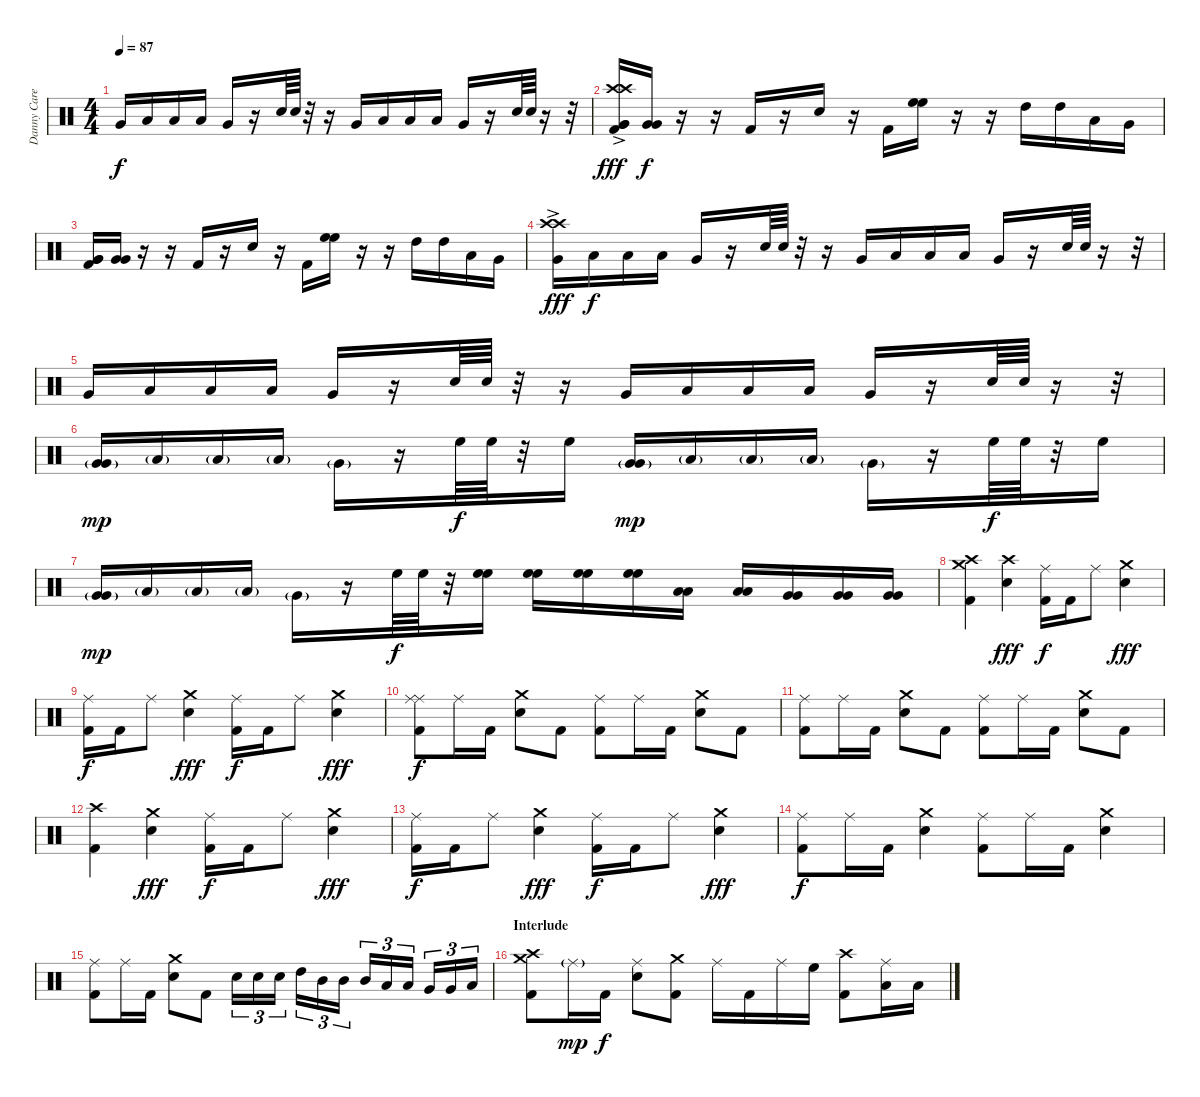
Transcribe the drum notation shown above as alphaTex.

\track ("Danny Carey" "Danny Care") {instrument percussion}
\staff {score}
\articulation defaults
\ts (4 4)
\tempo 87
\clef neutral
\ks c "Very Low Tom (hit)".16{dy f} "Low Floor Tom (hit)".16 "Low Floor Tom (hit)".16 "Low Floor Tom (hit)".16 "Very Low Tom (hit)".16
r.16 "Electric Snare (hit)".64 "Electric Snare (hit)".64 r.32 r.16 "Very Low Tom (hit)".16 "Low Floor Tom (hit)".16 "Low Floor Tom (hit)".16 "Low Floor Tom (hit)".16 "Very Low Tom (hit)".16 r.16 "Electric Snare (hit)".64 "Electric Snare (hit)".64 r.16 r.32 |
("Crash high (hit)" "Crash high (hit)"{ac} "Very Low Tom (hit)" "Very Low Tom (hit)" "Kick (hit) 2").16{dy fff} ("Very Low Tom (hit)" "Very Low Tom (hit)").16{dy f} r.16 r.16 "Kick (hit) 2".16 r.16 "Electric Snare (hit)".16 r.16 "Kick (hit) 2".16 ("High Floor Tom (hit)" "High Floor Tom (hit)").16 r.16 r.16 "High Tom (hit)".16 "High Tom (hit)".16 "Low Tom (hit)".16 "Very Low Tom (hit)".16 |
("Very Low Tom (hit)" "Very Low Tom (hit)" "Kick (hit) 2").16 ("Very Low Tom (hit)" "Very Low Tom (hit)").16 r.16 r.16 "Kick (hit) 2".16 r.16 "Electric Snare (hit)".16 r.16 "Kick (hit) 2".16 ("High Floor Tom (hit)" "High Floor Tom (hit)").16 r.16 r.16 "High Tom (hit)".16 "High Tom (hit)".16 "Low Tom (hit)".16 "Very Low Tom (hit)".16 |
("Crash high (hit)"{ac} "Crash high (hit)"{ac} "Very Low Tom (hit)").16{dy fff} "Low Floor Tom (hit)".16{dy f} "Low Floor Tom (hit)".16 "Low Floor Tom (hit)".16 "Very Low Tom (hit)".16 r.16 "Electric Snare (hit)".64 "Electric Snare (hit)".64 r.32 r.16 "Very Low Tom (hit)".16 "Low Floor Tom (hit)".16 "Low Floor Tom (hit)".16 "Low Floor Tom (hit)".16 "Very Low Tom (hit)".16 r.16 "Electric Snare (hit)".64 "Electric Snare (hit)".64 r.16 r.32 |
"Very Low Tom (hit)".16 "Low Floor Tom (hit)".16 "Low Floor Tom (hit)".16 "Low Floor Tom (hit)".16 "Very Low Tom (hit)".16 r.16 "Electric Snare (hit)".64 "Electric Snare (hit)".64 r.32 r.16 "Very Low Tom (hit)".16 "Low Floor Tom (hit)".16 "Low Floor Tom (hit)".16 "Low Floor Tom (hit)".16 "Very Low Tom (hit)".16 r.16 "Electric Snare (hit)".64 "Electric Snare (hit)".64 r.16 r.32 |
("Very Low Tom (hit)"{g} "Very Low Tom (hit)"{g}).16{dy mp} "Low Floor Tom (hit)"{g}.16 "Low Floor Tom (hit)"{g}.16 "Low Floor Tom (hit)"{g}.16 "Very Low Tom (hit)"{g}.16 r.16 "High Floor Tom (hit)".64{dy f} "High Floor Tom (hit)".64 r.32 "High Floor Tom (hit)".16 ("Very Low Tom (hit)"{g} "Very Low Tom (hit)"{g}).16{dy mp} "Low Floor Tom (hit)"{g}.16 "Low Floor Tom (hit)"{g}.16 "Low Floor Tom (hit)"{g}.16 "Very Low Tom (hit)"{g}.16 r.16 "High Floor Tom (hit)".64{dy f} "High Floor Tom (hit)".64 r.32 "High Floor Tom (hit)".16 |
("Very Low Tom (hit)"{g} "Very Low Tom (hit)"{g}).16{dy mp} "Low Floor Tom (hit)"{g}.16 "Low Floor Tom (hit)"{g}.16 "Low Floor Tom (hit)"{g}.16 "Very Low Tom (hit)"{g}.16 r.16 "High Floor Tom (hit)".64{dy f} "High Floor Tom (hit)".64 r.32 ("High Floor Tom (hit)" "High Floor Tom (hit)").16 ("High Floor Tom (hit)" "High Floor Tom (hit)").16 ("High Floor Tom (hit)" "High Floor Tom (hit)").16 ("High Floor Tom (hit)" "High Floor Tom (hit)").16 ("Low Tom (hit)" "Low Tom (hit)").16 ("Low Tom (hit)" "Low Tom (hit)").16 ("Very Low Tom (hit)" "Very Low Tom (hit)").16 ("Very Low Tom (hit)" "Very Low Tom (hit)").16 ("Very Low Tom (hit)" "Very Low Tom (hit)").16 |
("Crash high (hit)" "Crash medium (hit)" "Kick (hit) 2").4 ("Crash high (hit)" "Electric Snare (hit)").4{dy fff} ("Ride (middle)" "Kick (hit) 2").16{dy f} "Kick (hit) 2".16 "Ride (middle)".8 ("Crash medium (hit)" "Electric Snare (hit)").4{dy fff} |
("Ride (middle)" "Kick (hit) 2").16{dy f} "Kick (hit) 2".16 "Ride (middle)".8 ("Crash medium (hit)" "Electric Snare (hit)").4{dy fff} ("Ride (middle)" "Kick (hit) 2").16{dy f} "Kick (hit) 2".16 "Ride (middle)".8 ("Crash medium (hit)" "Electric Snare (hit)").4{dy fff} |
("Ride (middle)" "Ride (middle)" "Kick (hit) 2").8{dy f} "Ride (middle)".16 "Kick (hit) 2".16 ("Crash medium (hit)" "Electric Snare (hit)").8 "Kick (hit) 2".8 ("Ride (middle)" "Kick (hit) 2").8 "Ride (middle)".16 "Kick (hit) 2".16 ("Crash medium (hit)" "Electric Snare (hit)").8 "Kick (hit) 2".8 |
("Ride (middle)" "Kick (hit) 2").8 "Ride (middle)".16 "Kick (hit) 2".16 ("Crash medium (hit)" "Electric Snare (hit)").8 "Kick (hit) 2".8 ("Ride (middle)" "Kick (hit) 2").8 "Ride (middle)".16 "Kick (hit) 2".16 ("Crash medium (hit)" "Electric Snare (hit)").8 "Kick (hit) 2".8 |
("Crash high (hit)" "Kick (hit) 2").4 ("Crash medium (hit)" "Electric Snare (hit)").4{dy fff} ("Ride (middle)" "Kick (hit) 2").16{dy f} "Kick (hit) 2".16 "Ride (middle)".8 ("Crash medium (hit)" "Electric Snare (hit)").4{dy fff} |
("Ride (middle)" "Kick (hit) 2").16{dy f} "Kick (hit) 2".16 "Ride (middle)".8 ("Crash medium (hit)" "Electric Snare (hit)").4{dy fff} ("Ride (middle)" "Kick (hit) 2").16{dy f} "Kick (hit) 2".16 "Ride (middle)".8 ("Crash medium (hit)" "Electric Snare (hit)").4{dy fff} |
("Ride (middle)" "Kick (hit) 2").8{dy f} "Ride (middle)".16 "Kick (hit) 2".16 ("Crash medium (hit)" "Electric Snare (hit)").4 ("Ride (middle)" "Kick (hit) 2").8 "Ride (middle)".16 "Kick (hit) 2".16 ("Crash medium (hit)" "Electric Snare (hit)").4 |
("Ride (middle)" "Kick (hit) 2").8 "Ride (middle)".16 "Kick (hit) 2".16 ("Crash medium (hit)" "Electric Snare (hit)").8 "Kick (hit) 2".8 "Electric Snare (hit)".16{tu (3 2)} "Electric Snare (hit)".16{tu (3 2)} "Snare (hit) 2".16{tu (3 2)} "High Tom (hit)".16{tu (3 2)} "Mid Tom (hit)".16{tu (3 2)} "Mid Tom (hit)".16{tu (3 2)} "Mid Tom (hit)".16{tu (3 2)} "Low Tom (hit)".16{tu (3 2)} "Low Tom (hit)".16{tu (3 2)} "Very Low Tom (hit)".16{tu (3 2)} "Very Low Tom (hit)".16{tu (3 2)} "Low Floor Tom (hit)".16{tu (3 2)} |
\section ("" "Interlude")
("Crash high (hit)" "Crash medium (hit)" "Kick (hit) 2").8 "Ride (middle)"{g}.16{dy mp} "Kick (hit) 2".16{dy f} ("Ride (middle)" "Electric Snare (hit)").8 ("Crash medium (hit)" "Kick (hit) 2").8 "Ride (middle)".16 "Kick (hit) 2".16 "Ride (middle)".16 "High Floor Tom (hit)".16 ("Crash high (hit)" "Kick (hit) 2").8 ("Ride (middle)" "Low Tom (hit)").16 "Low Tom (hit)".16
